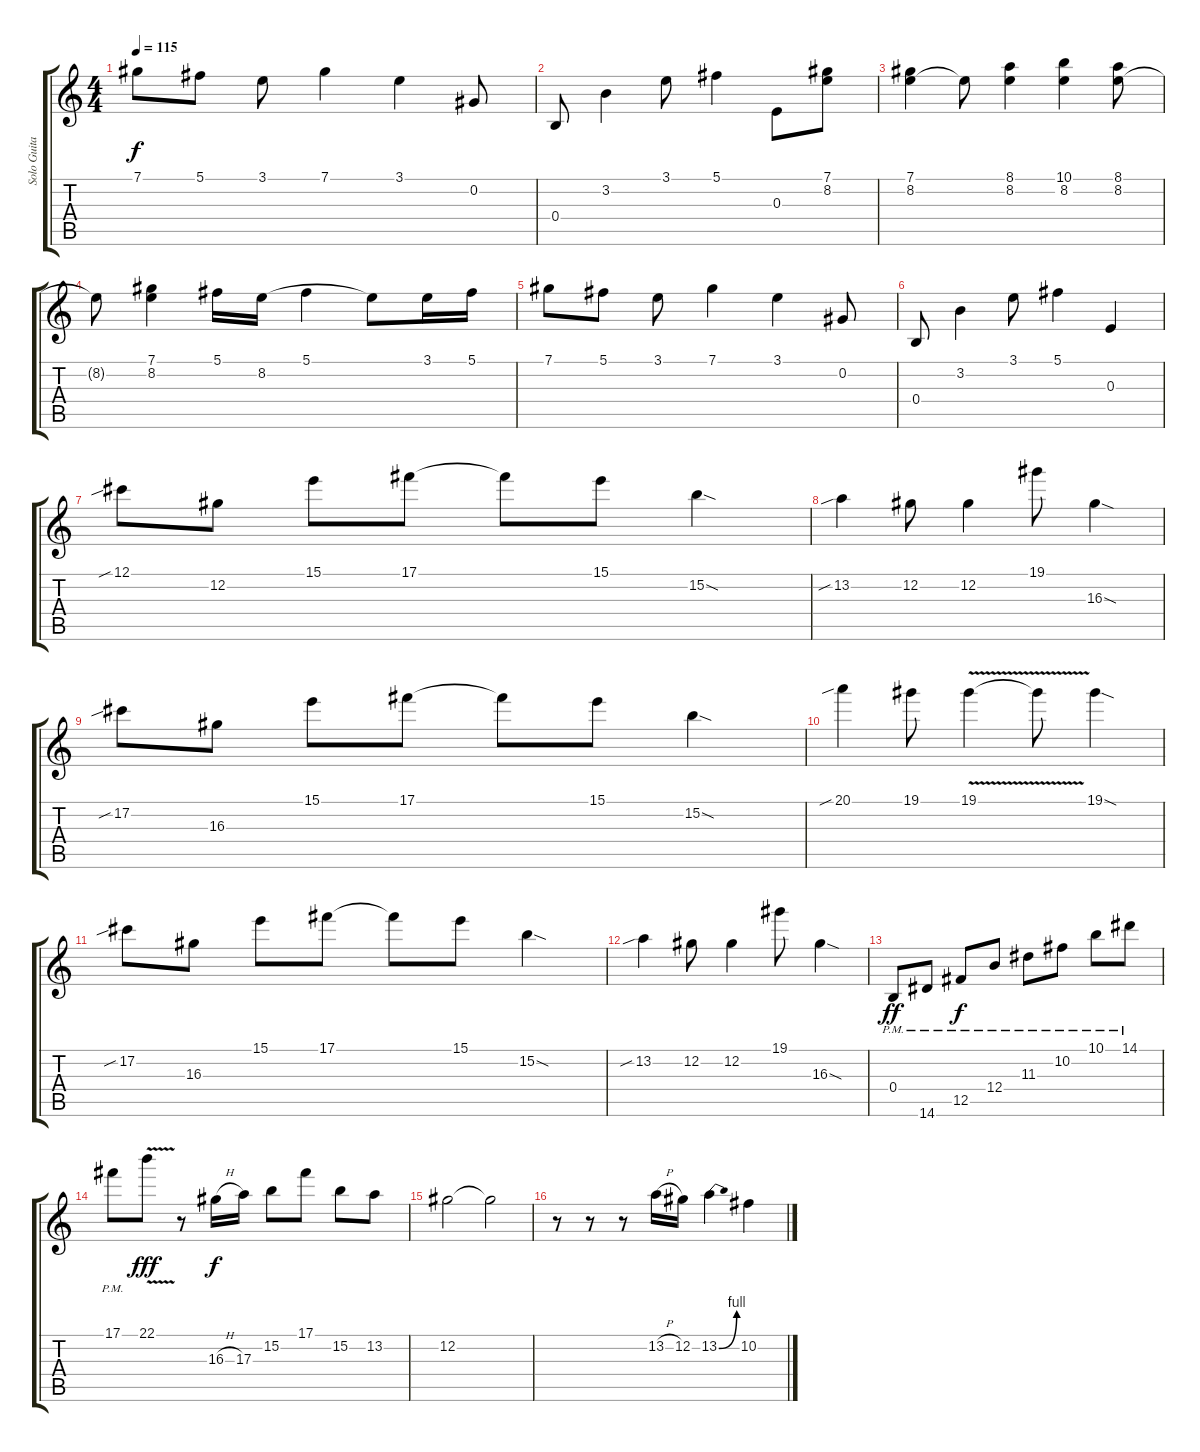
\track ("Solo Guitar" "Solo Guita") {instrument distortionguitar}
\staff {score tabs}
\tuning (Db4 Ab3 E3 B2 Gb2 Db2) {hide}
\ts (4 4)
\tempo 115
\clef g2
\ks c
7.1.8{dy f} 5.1.8 3.1.8 7.1.4 3.1.4 0.2.8 |
0.4.8 3.2.4 3.1.8 5.1.4 0.3.8 (7.1 8.2).8 |
(7.1 8.2).4 8.2{t}.8 (8.1 8.2).4 (10.1 8.2).4 (8.1 8.2).8 |
8.2{t}.8 (7.1 8.2).4 5.1.16 8.2.16 5.1.4 8.2{t}.8 3.1.16 5.1.16 |
7.1.8 5.1.8 3.1.8 7.1.4 3.1.4 0.2.8 |
0.4.8 3.2.4 3.1.8 5.1.4 0.3.4 |
12.1{sib}.8 12.2.8 15.1.8 17.1.8 17.1{t}.8 15.1.8 15.2{sod}.4 |
13.2{sib}.4 12.2.8 12.2.4 19.1.8 16.3{sod}.4 |
17.2{sib}.8 16.3.8 15.1.8 17.1.8 17.1{t}.8 15.1.8 15.2{sod}.4 |
20.1{sib}.4 19.1.8 19.1{v}.4 19.1{t}.8 19.1{sod}.4 |
17.2{sib}.8 16.3.8 15.1.8 17.1.8 17.1{t}.8 15.1.8 15.2{sod}.4 |
13.2{sib}.4 12.2.8 12.2.4 19.1.8 16.3{sod}.4 |
0.4{pm}.8{dy ff} 14.6{pm}.8 12.5{pm}.8{dy f} 12.4{pm}.8 11.3{pm}.8 10.2{pm}.8 10.1{pm}.8 14.1{pm}.8 |
17.1{pm}.8 22.1{v}.8{dy fff} r.8 16.3{h}.16{dy f} 17.3.16 15.2.8 17.1.8 15.2.8 13.2.8 |
12.2.2 12.2{t}.2 |
r.8 r.8 r.8 13.2{h}.16 12.2.16 13.2{be (bend 0 0 60 4)}.4 10.2.4
